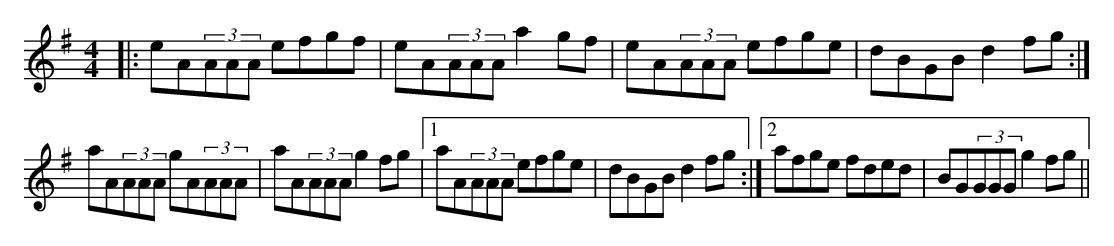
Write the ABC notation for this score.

X:1
M:4/4
K:Ador
|:eA(3AAA efgf|eA(3AAA a2gf|eA(3AAA efge|dBGB d2fg:|
aA(3AAA gA(3AAA|aA(3AAA g2fg|1 aA(3AAA efge|dBGB d2fg:|2 afge fded|BG(3GGG g2fg||
